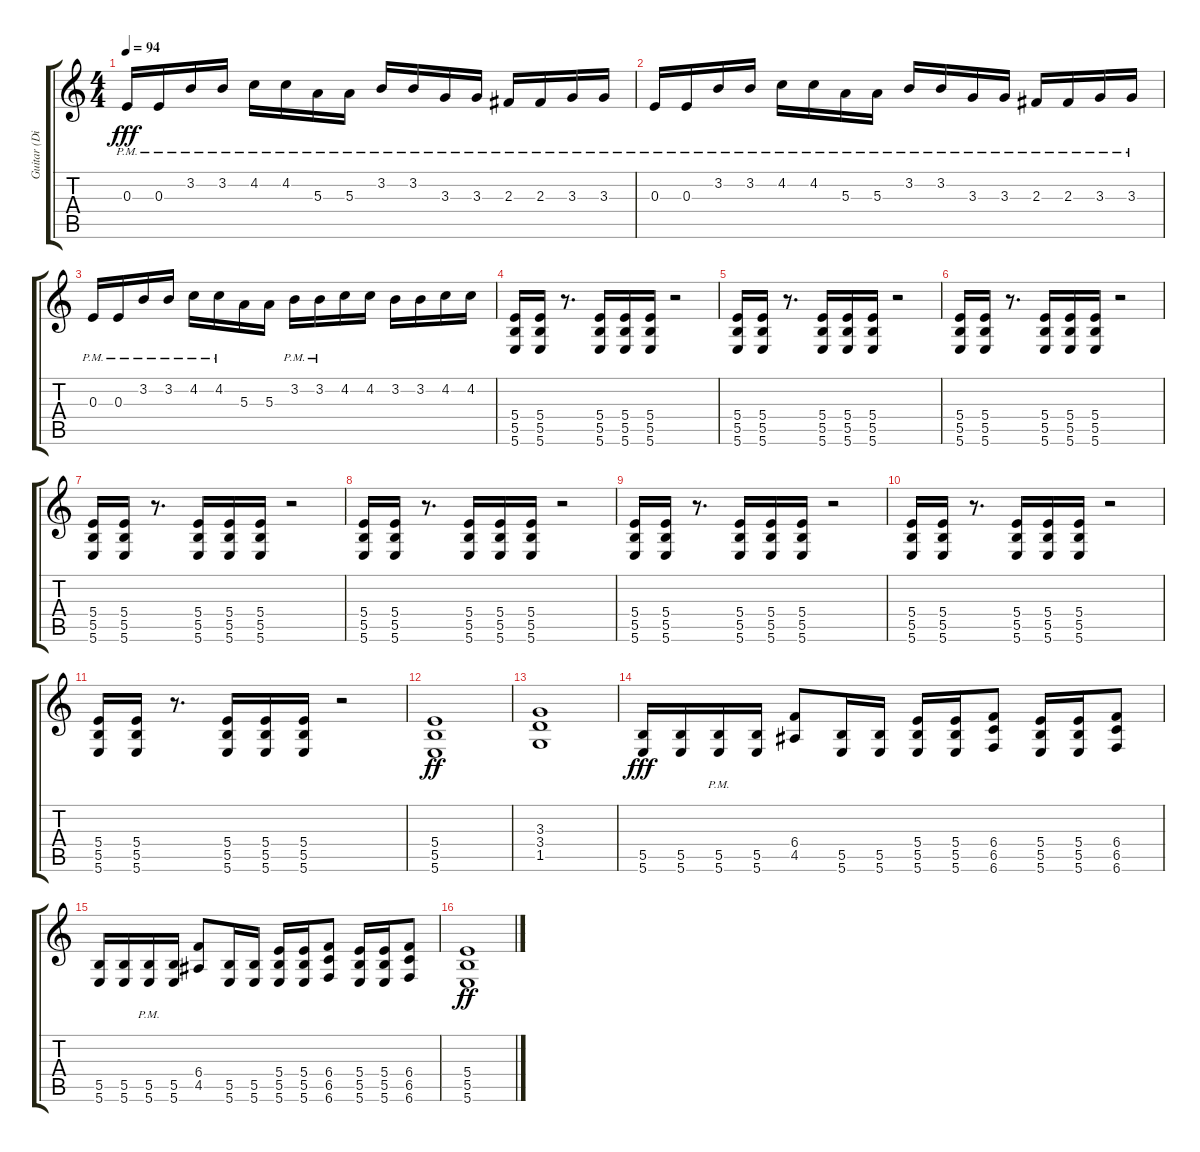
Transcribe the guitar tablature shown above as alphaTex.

\track ("Guitar (Distortion)" "Guitar (Di") {instrument distortionguitar}
\staff {score tabs}
\tuning (Db4 Ab3 E3 B2 Gb2 B1) {hide}
\ts (4 4)
\tempo 94
\clef g2
\ks c
0.3{pm}.16{dy fff} 0.3{pm}.16 3.2{pm}.16 3.2{pm}.16 4.2{pm}.16 4.2{pm}.16 5.3{pm}.16 5.3{pm}.16 3.2{pm}.16 3.2{pm}.16 3.3{pm}.16 3.3{pm}.16 2.3{pm}.16 2.3{pm}.16 3.3{pm}.16 3.3{pm}.16 |
0.3{pm}.16 0.3{pm}.16 3.2{pm}.16 3.2{pm}.16 4.2{pm}.16 4.2{pm}.16 5.3{pm}.16 5.3{pm}.16 3.2{pm}.16 3.2{pm}.16 3.3{pm}.16 3.3{pm}.16 2.3{pm}.16 2.3{pm}.16 3.3{pm}.16 3.3{pm}.16 |
0.3{pm}.16 0.3{pm}.16 3.2{pm}.16 3.2{pm}.16 4.2{pm}.16 4.2{pm}.16 5.3.16 5.3.16 3.2{pm}.16 3.2{pm}.16 4.2.16 4.2.16 3.2.16 3.2.16 4.2.16 4.2.16 |
(5.4 5.5 5.6).16 (5.4 5.5 5.6).16 r.8{d} (5.4 5.5 5.6).16 (5.4 5.5 5.6).16 (5.4 5.5 5.6).16 r.2 |
(5.4 5.5 5.6).16 (5.4 5.5 5.6).16 r.8{d} (5.4 5.5 5.6).16 (5.4 5.5 5.6).16 (5.4 5.5 5.6).16 r.2 |
(5.4 5.5 5.6).16 (5.4 5.5 5.6).16 r.8{d} (5.4 5.5 5.6).16 (5.4 5.5 5.6).16 (5.4 5.5 5.6).16 r.2 |
(5.4 5.5 5.6).16 (5.4 5.5 5.6).16 r.8{d} (5.4 5.5 5.6).16 (5.4 5.5 5.6).16 (5.4 5.5 5.6).16 r.2 |
(5.4 5.5 5.6).16 (5.4 5.5 5.6).16 r.8{d} (5.4 5.5 5.6).16 (5.4 5.5 5.6).16 (5.4 5.5 5.6).16 r.2 |
(5.4 5.5 5.6).16 (5.4 5.5 5.6).16 r.8{d} (5.4 5.5 5.6).16 (5.4 5.5 5.6).16 (5.4 5.5 5.6).16 r.2 |
(5.4 5.5 5.6).16 (5.4 5.5 5.6).16 r.8{d} (5.4 5.5 5.6).16 (5.4 5.5 5.6).16 (5.4 5.5 5.6).16 r.2 |
(5.4 5.5 5.6).16 (5.4 5.5 5.6).16 r.8{d} (5.4 5.5 5.6).16 (5.4 5.5 5.6).16 (5.4 5.5 5.6).16 r.2 |
(5.4 5.5 5.6).1{dy ff} |
(3.3 3.4 1.5).1 |
(5.5 5.6).16{dy fff} (5.5 5.6).16 (5.5 5.6{pm}).16 (5.5 5.6).16 (6.4 4.5).8 (5.5 5.6).16 (5.5 5.6).16 (5.4 5.5 5.6).16 (5.4 5.5 5.6).16 (6.4 6.5 6.6).8 (5.4 5.5 5.6).16 (5.4 5.5 5.6).16 (6.4 6.5 6.6).8 |
(5.5 5.6).16 (5.5 5.6).16 (5.5 5.6{pm}).16 (5.5 5.6).16 (6.4 4.5).8 (5.5 5.6).16 (5.5 5.6).16 (5.4 5.5 5.6).16 (5.4 5.5 5.6).16 (6.4 6.5 6.6).8 (5.4 5.5 5.6).16 (5.4 5.5 5.6).16 (6.4 6.5 6.6).8 |
(5.4 5.5 5.6).1{dy ff}
